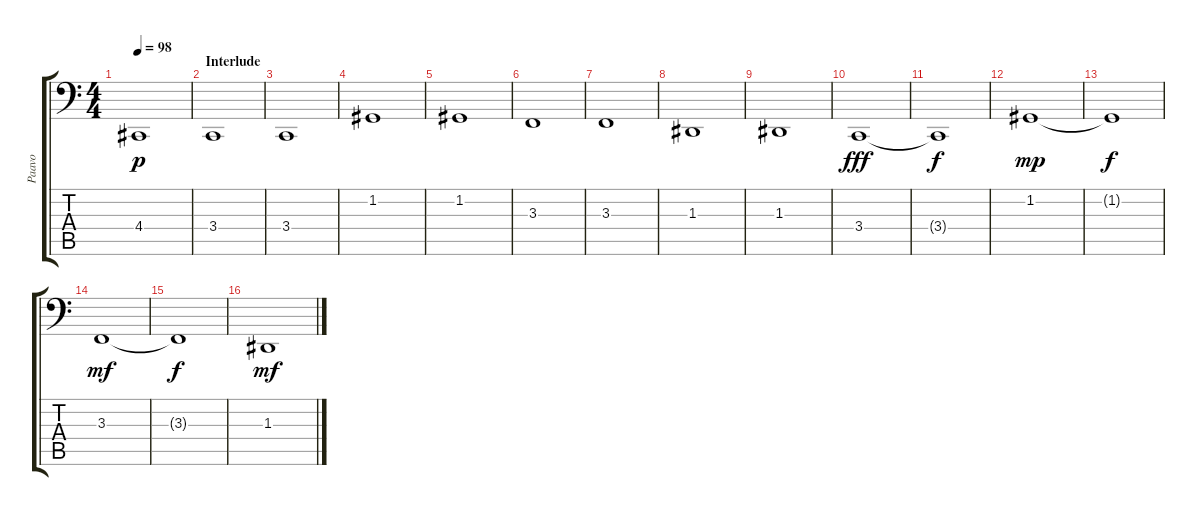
\track ("Paavo" "Paavo") {instrument cello}
\staff {score tabs}
\tuning (C3 G2 D2 A1 E1 B0) {hide}
\ts (4 4)
\tempo 98
\clef f4
\ks c
4.4.1{dy p} |
\section ("" "Interlude")
3.4.1 |
3.4.1 |
1.2.1 |
1.2.1 |
3.3.1 |
3.3.1 |
1.3.1 |
1.3.1 |
3.4.1{dy fff instrument distortionguitar} |
3.4{t}.1{dy f} |
1.2.1{dy mp} |
1.2{t}.1{dy f} |
3.3.1{dy mf} |
3.3{t}.1{dy f} |
1.3.1{dy mf}
